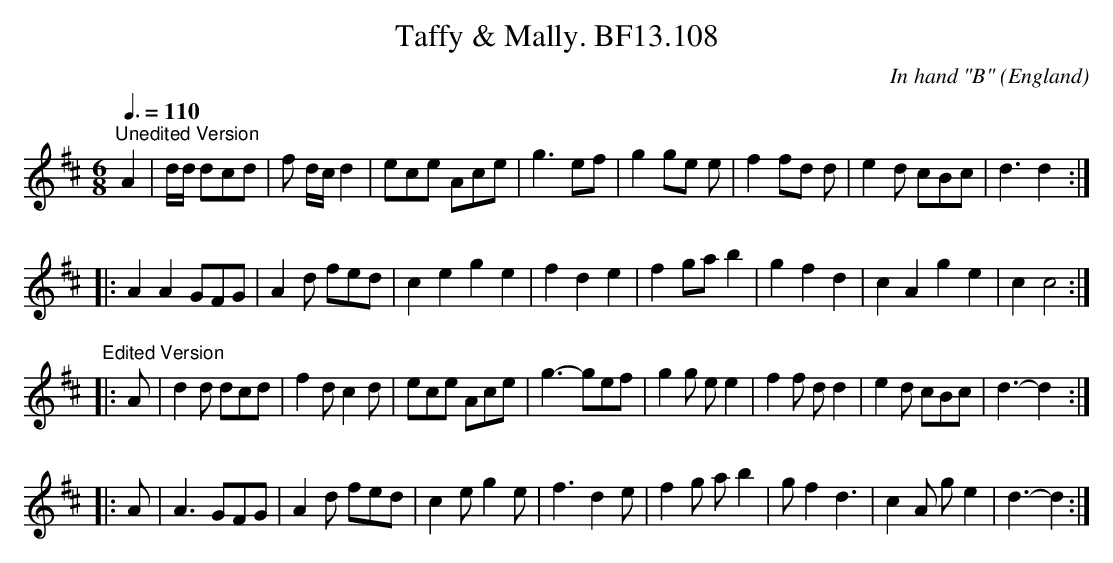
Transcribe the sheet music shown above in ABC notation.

X:1
T:Taffy & Mally. BF13.108
C:In hand "B"
M:6/8
O:England
Q:3/8=110
K:D
"^Unedited Version"
A2|d/d/ dcd|f d/c/ d2|ece Ace|g3ef|g2ge e|f2fd d|e2d cBc|d3d2:|!
|:A2A2GFG|A2d fed|c2e2g2e2|f2d2e2|f2gab2|g2f2d2|c2A2g2e2|c2c4:|!
"^Edited Version"
|:A|d2d dcd|f2d c2d|ece Ace|g3-gef|g2g ee2|f2f dd2|e2d cBc|d3-d2:|!
|:A|A3 GFG|A2d fed|c2e g2e|f3d2e|f2g ab2|gf2d3|c2A ge2|d3-d2:|
